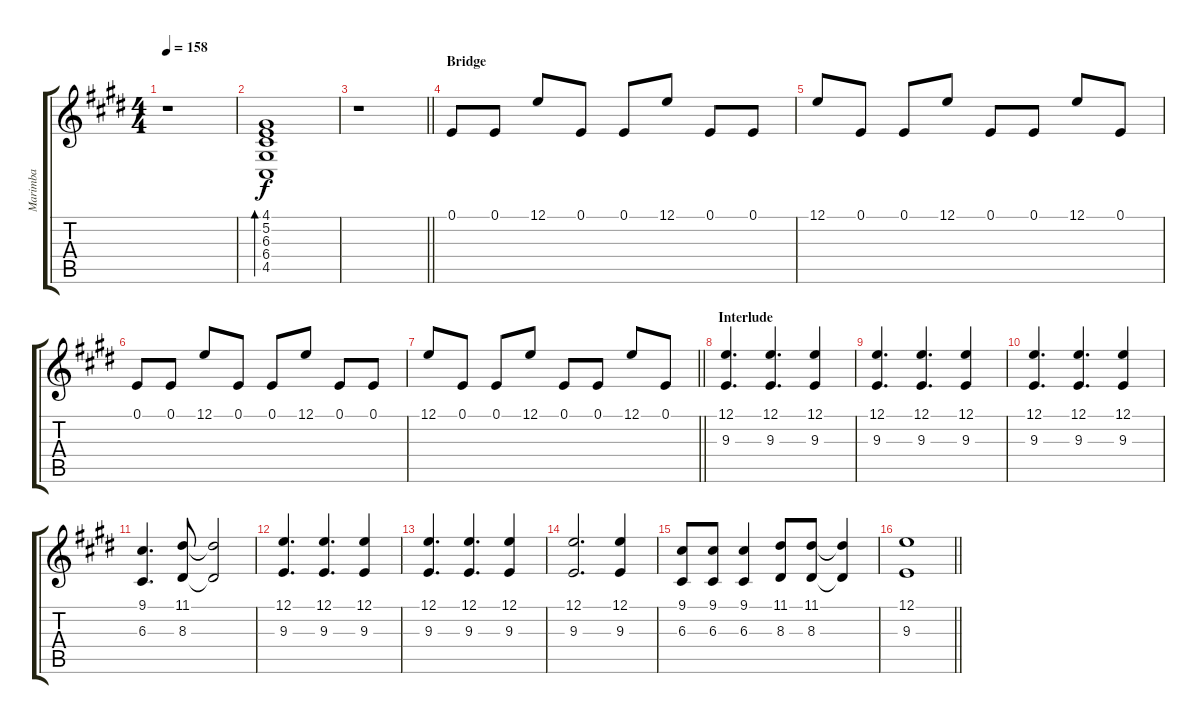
\track ("Marimba" "Marimba") {instrument pad1newage}
\staff {score tabs}
\tuning (E4 B3 G3 D3 A2 E2) {hide}
\ts (4 4)
\tempo 158
\clef g2
\ks c#minor
r.1{dy f} |
(4.1 5.2 6.3 6.4 4.5).1{bd 30} |
\barLineRight lightlight
r.1 |
\section ("" "Bridge")
\ks e
0.1.8 0.1.8 12.1.8 0.1.8 0.1.8 12.1.8 0.1.8 0.1.8 |
\ks c#minor
12.1.8 0.1.8 0.1.8 12.1.8 0.1.8 0.1.8 12.1.8 0.1.8 |
\ks e
0.1.8 0.1.8 12.1.8 0.1.8 0.1.8 12.1.8 0.1.8 0.1.8 |
\barLineRight lightlight
\ks c#minor
12.1.8 0.1.8 0.1.8 12.1.8 0.1.8 0.1.8 12.1.8 0.1.8 |
\section ("" "Interlude")
\ks e
(12.1 9.3).4{d} (12.1 9.3).4{d} (12.1 9.3).4 |
(12.1 9.3).4{d} (12.1 9.3).4{d} (12.1 9.3).4 |
\ks c#minor
(12.1 9.3).4{d} (12.1 9.3).4{d} (12.1 9.3).4 |
(9.1 6.3).4{d} (11.1 8.3).8 (11.1{t} 8.3{t}).2 |
\ks e
(12.1 9.3).4{d} (12.1 9.3).4{d} (12.1 9.3).4 |
(12.1 9.3).4{d} (12.1 9.3).4{d} (12.1 9.3).4 |
\ks c#minor
(12.1 9.3).2{d} (12.1 9.3).4 |
(9.1 6.3).8 (9.1 6.3).8 (9.1 6.3).4 (11.1 8.3).8 (11.1 8.3).8 (11.1{t} 8.3{t}).4 |
\barLineRight lightlight
(12.1 9.3).1
